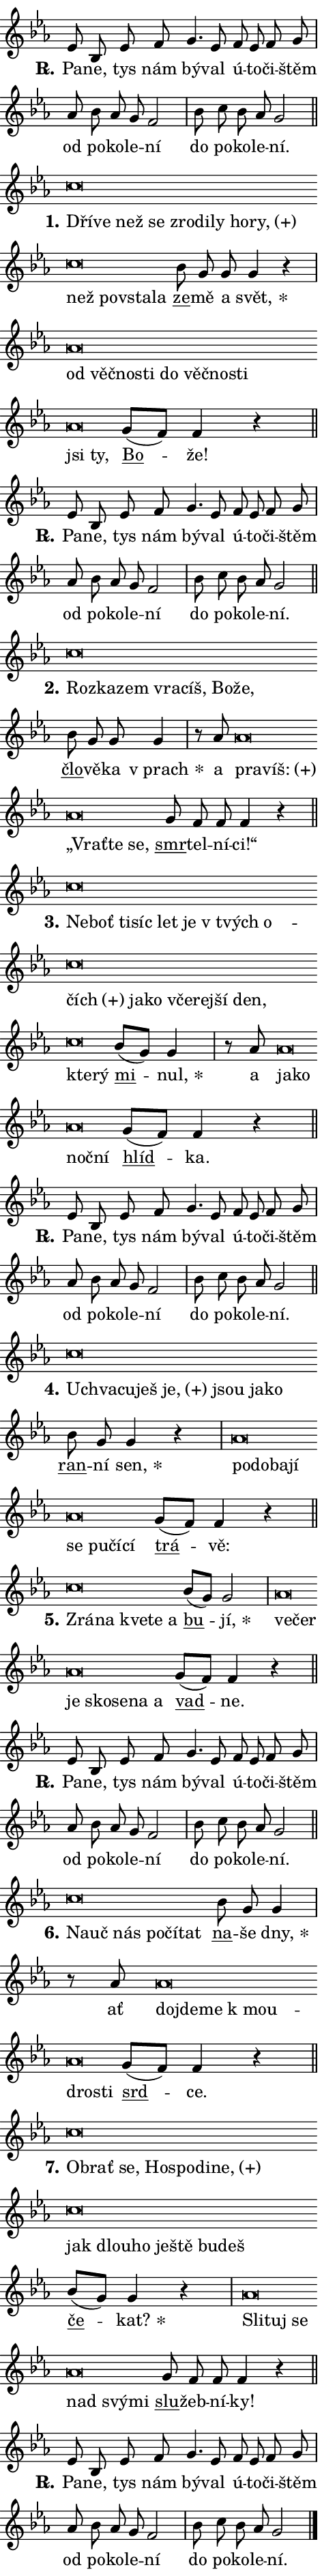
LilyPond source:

\version "2.24.0"
\header { tagline = "" }
\paper {
  indent = 0\cm
  top-margin = 0\cm
  right-margin = 0.13\cm % to fit lyric hyphens
  bottom-margin = 0\cm
  left-margin = 0\cm
  paper-width = 8\cm
  page-breaking = #ly:one-page-breaking
  system-system-spacing.basic-distance = #11
  score-system-spacing.basic-distance = #11
  ragged-last = ##f
}


%% Author: Thomas Morley
%% https://lists.gnu.org/archive/html/lilypond-user/2020-05/msg00002.html
#(define (line-position grob)
"Returns position of @var[grob} in current system:
   @code{'start}, if at first time-step
   @code{'end}, if at last time-step
   @code{'middle} otherwise
"
  (let* ((col (ly:item-get-column grob))
         (ln (ly:grob-object col 'left-neighbor))
         (rn (ly:grob-object col 'right-neighbor))
         (col-to-check-left (if (ly:grob? ln) ln col))
         (col-to-check-right (if (ly:grob? rn) rn col))
         (break-dir-left
           (and
             (ly:grob-property col-to-check-left 'non-musical #f)
             (ly:item-break-dir col-to-check-left)))
         (break-dir-right
           (and
             (ly:grob-property col-to-check-right 'non-musical #f)
             (ly:item-break-dir col-to-check-right))))
        (cond ((eqv? 1 break-dir-left) 'start)
              ((eqv? -1 break-dir-right) 'end)
              (else 'middle))))

#(define (tranparent-at-line-position vctor)
  (lambda (grob)
  "Relying on @code{line-position} select the relevant enry from @var{vctor}.
Used to determine transparency,"
    (case (line-position grob)
      ((end) (not (vector-ref vctor 0)))
      ((middle) (not (vector-ref vctor 1)))
      ((start) (not (vector-ref vctor 2))))))

noteHeadBreakVisibility =
#(define-music-function (break-visibility)(vector?)
"Makes @code{NoteHead}s transparent relying on @var{break-visibility}"
#{
  \override NoteHead.transparent =
    #(tranparent-at-line-position break-visibility)
#})

#(define delete-ledgers-for-transparent-note-heads
  (lambda (grob)
    "Reads whether a @code{NoteHead} is transparent.
If so this @code{NoteHead} is removed from @code{'note-heads} from
@var{grob}, which is supposed to be @code{LedgerLineSpanner}.
As a result ledgers are not printed for this @code{NoteHead}"
    (let* ((nhds-array (ly:grob-object grob 'note-heads))
           (nhds-list
             (if (ly:grob-array? nhds-array)
                 (ly:grob-array->list nhds-array)
                 '()))
           ;; Relies on the transparent-property being done before
           ;; Staff.LedgerLineSpanner.after-line-breaking is executed.
           ;; This is fragile ...
           (to-keep
             (remove
               (lambda (nhd)
                 (ly:grob-property nhd 'transparent #f))
               nhds-list)))
      ;; TODO find a better method to iterate over grob-arrays, similiar
      ;; to filter/remove etc for lists
      ;; For now rebuilt from scratch
      (set! (ly:grob-object grob 'note-heads)  '())
      (for-each
        (lambda (nhd)
          (ly:pointer-group-interface::add-grob grob 'note-heads nhd))
        to-keep))))

squashNotes = {
  \override NoteHead.X-extent = #'(-0.2 . 0.2)
  \override NoteHead.Y-extent = #'(-0.75 . 0)
  \override NoteHead.stencil =
    #(lambda (grob)
       (let ((pos (ly:grob-property grob 'staff-position)))
         (begin
           (if (< pos -7) (display "ERROR: Lower brevis then expected\n") (display ""))
           (if (<= pos -6) ly:text-interface::print ly:note-head::print))))
}
unSquashNotes = {
  \revert NoteHead.X-extent
  \revert NoteHead.Y-extent
  \revert NoteHead.stencil
}

hideNotes = \noteHeadBreakVisibility #begin-of-line-visible
unHideNotes = \noteHeadBreakVisibility #all-visible

% work-around for resetting accidentals
% https://lilypond.org/doc/v2.23/Documentation/notation/displaying-rhythms#unmetered-music
cadenzaMeasure = {
  \cadenzaOff
  \partial 1024 s1024
  \cadenzaOn
}

#(define-markup-command (accent layout props text) (markup?)
  "Underline accented syllable"
  (interpret-markup layout props
    #{\markup \override #'(offset . 4.3) \underline { #text }#}))

responsum = \markup \concat {
  "R" \hspace #-1.05 \path #0.1 #'((moveto 0 0.07) (lineto 0.9 0.8)) \hspace #0.05 "."
}

spaceSize = #0.6828661417322834 % exact space size for TeX Gyre Schola

\layout {
  \context {
    \Staff
    \remove "Time_signature_engraver"
    \override LedgerLineSpanner.after-line-breaking = #delete-ledgers-for-transparent-note-heads
  }
  \context {
    \Lyrics {
      \override LyricSpace.minimum-distance = \spaceSize
      \override LyricText.font-name = #"TeX Gyre Schola"
      \override LyricText.font-size = 1
      \override StanzaNumber.font-name = #"TeX Gyre Schola Bold"
      \override StanzaNumber.font-size = 1
    }
  }
  \context {
    \Score 
    \override NoteHead.text =
      #(lambda (grob) 
        (let ((pos (ly:grob-property grob 'staff-position)))
          #{\markup {
            \combine
              \halign #-0.55 \raise #(if (= pos -6) 0 0.5) \override #'(thickness . 2) \draw-line #'(3.2 . 0)
              \musicglyph "noteheads.sM1"
          }#}))
  }
}

% magnetic-lyrics.ily
%
%   written by
%     Jean Abou Samra <jean@abou-samra.fr>
%     Werner Lemberg <wl@gnu.org>
%
%   adapted by
%     Jiri Hon <jiri.hon@gmail.com>
%
% Version 2022-Apr-15

% https://www.mail-archive.com/lilypond-user@gnu.org/msg149350.html

#(define (Left_hyphen_pointer_engraver context)
   "Collect syllable-hyphen-syllable occurrences in lyrics and store
them in properties.  This engraver only looks to the left.  For
example, if the lyrics input is @code{foo -- bar}, it does the
following.

@itemize @bullet
@item
Set the @code{text} property of the @code{LyricHyphen} grob between
@q{foo} and @q{bar} to @code{foo}.

@item
Set the @code{left-hyphen} property of the @code{LyricText} grob with
text @q{foo} to the @code{LyricHyphen} grob between @q{foo} and
@q{bar}.
@end itemize

Use this auxiliary engraver in combination with the
@code{lyric-@/text::@/apply-@/magnetic-@/offset!} hook."
   (let ((hyphen #f)
         (text #f))
     (make-engraver
      (acknowledgers
       ((lyric-syllable-interface engraver grob source-engraver)
        (set! text grob)))
      (end-acknowledgers
       ((lyric-hyphen-interface engraver grob source-engraver)
        ;(when (not (grob::has-interface grob 'lyric-space-interface))
          (set! hyphen grob)));)
      ((stop-translation-timestep engraver)
       (when (and text hyphen)
         (ly:grob-set-object! text 'left-hyphen hyphen))
       (set! text #f)
       (set! hyphen #f)))))

#(define (lyric-text::apply-magnetic-offset! grob)
   "If the space between two syllables is less than the value in
property @code{LyricText@/.details@/.squash-threshold}, move the right
syllable to the left so that it gets concatenated with the left
syllable.

Use this function as a hook for
@code{LyricText@/.after-@/line-@/breaking} if the
@code{Left_@/hyphen_@/pointer_@/engraver} is active."
   (let ((hyphen (ly:grob-object grob 'left-hyphen #f)))
     (when hyphen
       (let ((left-text (ly:spanner-bound hyphen LEFT)))
         (when (grob::has-interface left-text 'lyric-syllable-interface)
           (let* ((common (ly:grob-common-refpoint grob left-text X))
                  (this-x-ext (ly:grob-extent grob common X))
                  (left-x-ext
                   (begin
                     ;; Trigger magnetism for left-text.
                     (ly:grob-property left-text 'after-line-breaking)
                     (ly:grob-extent left-text common X)))
                  ;; `delta` is the gap width between two syllables.
                  (delta (- (interval-start this-x-ext)
                            (interval-end left-x-ext)))
                  (details (ly:grob-property grob 'details))
                  (threshold (assoc-get 'squash-threshold details 0.2)))
             (when (< delta threshold)
               (let* (;; We have to manipulate the input text so that
                      ;; ligatures crossing syllable boundaries are not
                      ;; disabled.  For languages based on the Latin
                      ;; script this is essentially a beautification.
                      ;; However, for non-Western scripts it can be a
                      ;; necessity.
                      (lt (ly:grob-property left-text 'text))
                      (rt (ly:grob-property grob 'text))
                      (is-space (grob::has-interface hyphen 'lyric-space-interface))
                      (space (if is-space " " ""))
                      (extra-delta (if is-space spaceSize 0))
                      ;; Append new syllable.
                      (ltrt-space (if (and (string? lt) (string? rt))
                                (string-append lt space rt)
                                (make-concat-markup (list lt space rt))))
                      ;; Right-align `ltrt` to the right side.
                      (ltrt-space-markup (grob-interpret-markup
                               grob
                               (make-translate-markup
                                (cons (interval-length this-x-ext) 0)
                                (make-right-align-markup ltrt-space)))))
                 (begin
                   ;; Don't print `left-text`.
                   (ly:grob-set-property! left-text 'stencil #f)
                   ;; Set text and stencil (which holds all collected
                   ;; syllables so far) and shift it to the left.
                   (ly:grob-set-property! grob 'text ltrt-space)
                   (ly:grob-set-property! grob 'stencil ltrt-space-markup)
                   (ly:grob-translate-axis! grob (- (- delta extra-delta)) X))))))))))


#(define (lyric-hyphen::displace-bounds-first grob)
   ;; Make very sure this callback isn't triggered too early.
   (let ((left (ly:spanner-bound grob LEFT))
         (right (ly:spanner-bound grob RIGHT)))
     (ly:grob-property left 'after-line-breaking)
     (ly:grob-property right 'after-line-breaking)
     (ly:lyric-hyphen::print grob)))

squashThreshold = #0.4

\layout {
  \context {
    \Lyrics
    \consists #Left_hyphen_pointer_engraver
    \override LyricText.after-line-breaking =
      #lyric-text::apply-magnetic-offset!
    \override LyricHyphen.stencil = #lyric-hyphen::displace-bounds-first
    \override LyricText.details.squash-threshold = \squashThreshold
    \override LyricHyphen.minimum-distance = 0
    \override LyricHyphen.minimum-length = \squashThreshold
  }
}

squashText = \override LyricText.details.squash-threshold = 9999
unSquashText = \override LyricText.details.squash-threshold = \squashThreshold

leftText = \override LyricText.self-alignment-X = #LEFT
unLeftText = \revert LyricText.self-alignment-X

starOffset = #(lambda (grob) 
                (let ((x_offset (ly:self-alignment-interface::aligned-on-x-parent grob)))
                  (if (= x_offset 0) 0 (+ x_offset 1.2))))

star = #(define-music-function (syllable)(string?)
"Append star separator at the end of a syllable"
#{
  \once \override LyricText.X-offset = #starOffset
  \lyricmode { \markup {
    #syllable
    \override #'((font-name . "TeX Gyre Schola Bold")) \hspace #0.2 \lower #0.65 \larger "*"
  } }
#})

starAccent = #(define-music-function (syllable)(string?)
"Append star separator at the end of a syllable and make accent"
#{
  \once \override LyricText.X-offset = #starOffset
  \lyricmode { \markup {
    \accent #syllable
    \override #'((font-name . "TeX Gyre Schola Bold")) \hspace #0.2 \lower #0.65 \larger "*"
  } }
#})

breath = #(define-music-function (syllable)(string?)
"Append breathing indicator at the end of a syllable"
#{
  \lyricmode { \markup { #syllable "+" } }
#})

optionalBreath = #(define-music-function (syllable)(string?)
"Append optional breathing indicator at the end of a syllable"
#{
  \lyricmode { \markup { #syllable "(+)" } }
#})


\score {
    <<
        \new Voice = "melody" { \cadenzaOn \key es \major \relative { es'8 bes es f g4. es8 \bar "" f es f g \cadenzaMeasure \bar "|" as bes as g f2 \cadenzaMeasure \bar "|" bes8 c bes as g2 \cadenzaMeasure \bar "||" \break } }
        \new Lyrics \lyricsto "melody" { \lyricmode { \set stanza = \responsum
Pa -- ne, tys nám bý -- val ú -- to -- či -- štěm od po -- ko -- le -- ní do po -- ko -- le -- ní. } }
    >>
    \layout {}
}

\score {
    <<
        \new Voice = "melody" { \cadenzaOn \key es \major \relative { \squashNotes c''\breve*1/16 \hideNotes \breve*1/16 \bar "" \breve*1/16 \bar "" \breve*1/16 \bar "" \breve*1/16 \bar "" \breve*1/16 \bar "" \breve*1/16 \bar "" \breve*1/16 \bar "" \breve*1/16 \bar "" \breve*1/16 \bar "" \breve*1/16 \bar "" \breve*1/16 \breve*1/16 \bar "" \unHideNotes \unSquashNotes \bar "" bes8 g g g4 r \cadenzaMeasure \bar "|" \squashNotes as\breve*1/16 \hideNotes \breve*1/16 \bar "" \breve*1/16 \bar "" \breve*1/16 \bar "" \breve*1/16 \bar "" \breve*1/16 \bar "" \breve*1/16 \bar "" \breve*1/16 \bar "" \breve*1/16 \breve*1/16 \bar "" \unHideNotes \unSquashNotes \bar "" g8[( f)] f4 r \cadenzaMeasure \bar "||" \break } }
        \new Lyrics \lyricsto "melody" { \lyricmode { \set stanza = "1."
\leftText Dří -- \squashText ve než se zro -- di -- ly ho -- \optionalBreath ry, než po -- vsta -- la \unLeftText \unSquashText \markup \accent ze -- mě a \star svět, \leftText od \squashText věč -- no -- sti do věč -- no -- sti jsi ty, \unLeftText \unSquashText \markup \accent Bo -- že! } }
    >>
    \layout {}
}

\score {
    <<
        \new Voice = "melody" { \cadenzaOn \key es \major \relative { es'8 bes es f g4. es8 \bar "" f es f g \cadenzaMeasure \bar "|" as bes as g f2 \cadenzaMeasure \bar "|" bes8 c bes as g2 \cadenzaMeasure \bar "||" \break } }
        \new Lyrics \lyricsto "melody" { \lyricmode { \set stanza = \responsum
Pa -- ne, tys nám bý -- val ú -- to -- či -- štěm od po -- ko -- le -- ní do po -- ko -- le -- ní. } }
    >>
    \layout {}
}

\score {
    <<
        \new Voice = "melody" { \cadenzaOn \key es \major \relative { \squashNotes c''\breve*1/16 \hideNotes \breve*1/16 \bar "" \breve*1/16 \bar "" \breve*1/16 \bar "" \breve*1/16 \bar "" \breve*1/16 \breve*1/16 \bar "" \unHideNotes \unSquashNotes \bar "" bes8 g g g4 \cadenzaMeasure \bar "|" r8 as8 \squashNotes as\breve*1/16 \hideNotes \breve*1/16 \bar "" \breve*1/16 \bar "" \breve*1/16 \breve*1/16 \bar "" \unHideNotes \unSquashNotes \bar "" g8 f f f4 r \cadenzaMeasure \bar "||" \break } }
        \new Lyrics \lyricsto "melody" { \lyricmode { \set stanza = "2."
\leftText Roz -- \squashText ka -- zem vra -- cíš, Bo -- že, \unLeftText \unSquashText \markup \accent člo -- vě -- ka \star "v prach" a \leftText pra -- \squashText \optionalBreath víš: „Vrať -- te se, \unLeftText \unSquashText \markup \accent smr -- tel -- ní -- ci!“ } }
    >>
    \layout {}
}

\score {
    <<
        \new Voice = "melody" { \cadenzaOn \key es \major \relative { \squashNotes c''\breve*1/16 \hideNotes \breve*1/16 \bar "" \breve*1/16 \bar "" \breve*1/16 \bar "" \breve*1/16 \bar "" \breve*1/16 \bar "" \breve*1/16 \bar "" \breve*1/16 \bar "" \breve*1/16 \bar "" \breve*1/16 \bar "" \breve*1/16 \bar "" \breve*1/16 \bar "" \breve*1/16 \bar "" \breve*1/16 \bar "" \breve*1/16 \bar "" \breve*1/16 \breve*1/16 \bar "" \unHideNotes \unSquashNotes \bar "" bes8[( g)] g4 \cadenzaMeasure \bar "|" r8 as8 \squashNotes as\breve*1/16 \hideNotes \breve*1/16 \bar "" \breve*1/16 \breve*1/16 \bar "" \unHideNotes \unSquashNotes \bar "" g8[( f)] f4 r \cadenzaMeasure \bar "||" \break } }
        \new Lyrics \lyricsto "melody" { \lyricmode { \set stanza = "3."
\leftText Ne -- \squashText boť ti -- síc let je "v tvých" o -- \optionalBreath čích ja -- ko vče -- rej -- ší den, kte -- rý \unLeftText \unSquashText \markup \accent mi -- \star nul, a \leftText ja -- \squashText ko noč -- ní \unLeftText \unSquashText \markup \accent hlíd -- ka. } }
    >>
    \layout {}
}

\score {
    <<
        \new Voice = "melody" { \cadenzaOn \key es \major \relative { es'8 bes es f g4. es8 \bar "" f es f g \cadenzaMeasure \bar "|" as bes as g f2 \cadenzaMeasure \bar "|" bes8 c bes as g2 \cadenzaMeasure \bar "||" \break } }
        \new Lyrics \lyricsto "melody" { \lyricmode { \set stanza = \responsum
Pa -- ne, tys nám bý -- val ú -- to -- či -- štěm od po -- ko -- le -- ní do po -- ko -- le -- ní. } }
    >>
    \layout {}
}

\score {
    <<
        \new Voice = "melody" { \cadenzaOn \key es \major \relative { \squashNotes c''\breve*1/16 \hideNotes \breve*1/16 \bar "" \breve*1/16 \bar "" \breve*1/16 \bar "" \breve*1/16 \bar "" \breve*1/16 \breve*1/16 \bar "" \unHideNotes \unSquashNotes \bar "" bes8 g g4 r \cadenzaMeasure \bar "|" \squashNotes as\breve*1/16 \hideNotes \breve*1/16 \bar "" \breve*1/16 \bar "" \breve*1/16 \bar "" \breve*1/16 \bar "" \breve*1/16 \bar "" \breve*1/16 \breve*1/16 \bar "" \unHideNotes \unSquashNotes \bar "" g8[( f)] f4 r \cadenzaMeasure \bar "||" \break } }
        \new Lyrics \lyricsto "melody" { \lyricmode { \set stanza = "4."
\leftText Uchva -- \squashText cu -- ješ \optionalBreath je, jsou ja -- ko \unLeftText \unSquashText \markup \accent ran -- ní \star sen, \leftText po -- \squashText do -- ba -- jí se pu -- čí -- cí \unLeftText \unSquashText \markup \accent trá -- vě: } }
    >>
    \layout {}
}

\score {
    <<
        \new Voice = "melody" { \cadenzaOn \key es \major \relative { \squashNotes c''\breve*1/16 \hideNotes \breve*1/16 \bar "" \breve*1/16 \bar "" \breve*1/16 \breve*1/16 \bar "" \unHideNotes \unSquashNotes \bar "" bes8[( g)] g2 \cadenzaMeasure \bar "|" \squashNotes as\breve*1/16 \hideNotes \breve*1/16 \bar "" \breve*1/16 \bar "" \breve*1/16 \bar "" \breve*1/16 \bar "" \breve*1/16 \breve*1/16 \bar "" \unHideNotes \unSquashNotes \bar "" g8[( f)] f4 r \cadenzaMeasure \bar "||" \break } }
        \new Lyrics \lyricsto "melody" { \lyricmode { \set stanza = "5."
\leftText Zrá -- \squashText na kve -- te a \unLeftText \unSquashText \markup \accent bu -- \star jí, \leftText ve -- \squashText čer je sko -- se -- na a \unLeftText \unSquashText \markup \accent vad -- ne. } }
    >>
    \layout {}
}

\score {
    <<
        \new Voice = "melody" { \cadenzaOn \key es \major \relative { es'8 bes es f g4. es8 \bar "" f es f g \cadenzaMeasure \bar "|" as bes as g f2 \cadenzaMeasure \bar "|" bes8 c bes as g2 \cadenzaMeasure \bar "||" \break } }
        \new Lyrics \lyricsto "melody" { \lyricmode { \set stanza = \responsum
Pa -- ne, tys nám bý -- val ú -- to -- či -- štěm od po -- ko -- le -- ní do po -- ko -- le -- ní. } }
    >>
    \layout {}
}

\score {
    <<
        \new Voice = "melody" { \cadenzaOn \key es \major \relative { \squashNotes c''\breve*1/16 \hideNotes \breve*1/16 \bar "" \breve*1/16 \bar "" \breve*1/16 \bar "" \breve*1/16 \breve*1/16 \bar "" \unHideNotes \unSquashNotes \bar "" bes8 g g4 \cadenzaMeasure \bar "|" r8 as8 \squashNotes as\breve*1/16 \hideNotes \breve*1/16 \bar "" \breve*1/16 \bar "" \breve*1/16 \bar "" \breve*1/16 \breve*1/16 \bar "" \unHideNotes \unSquashNotes \bar "" g8[( f)] f4 r \cadenzaMeasure \bar "||" \break } }
        \new Lyrics \lyricsto "melody" { \lyricmode { \set stanza = "6."
\leftText Na -- \squashText uč nás po -- čí -- tat \unLeftText \unSquashText \markup \accent na -- še \star dny, ať \leftText do -- \squashText jde -- me "k mou" -- dro -- sti \unLeftText \unSquashText \markup \accent srd -- ce. } }
    >>
    \layout {}
}

\score {
    <<
        \new Voice = "melody" { \cadenzaOn \key es \major \relative { \squashNotes c''\breve*1/16 \hideNotes \breve*1/16 \bar "" \breve*1/16 \bar "" \breve*1/16 \bar "" \breve*1/16 \bar "" \breve*1/16 \bar "" \breve*1/16 \bar "" \breve*1/16 \bar "" \breve*1/16 \bar "" \breve*1/16 \bar "" \breve*1/16 \bar "" \breve*1/16 \bar "" \breve*1/16 \breve*1/16 \bar "" \unHideNotes \unSquashNotes \bar "" bes8[( g)] g4 r \cadenzaMeasure \bar "|" \squashNotes as\breve*1/16 \hideNotes \breve*1/16 \bar "" \breve*1/16 \bar "" \breve*1/16 \bar "" \breve*1/16 \breve*1/16 \bar "" \unHideNotes \unSquashNotes \bar "" g8 f f f4 r \cadenzaMeasure \bar "||" \break } }
        \new Lyrics \lyricsto "melody" { \lyricmode { \set stanza = "7."
\leftText Ob -- \squashText rať se, Ho -- spo -- di -- \optionalBreath ne, jak dlou -- ho je -- ště bu -- deš \unLeftText \unSquashText \markup \accent če -- \star kat? \leftText Sli -- \squashText tuj se nad svý -- mi \unLeftText \unSquashText \markup \accent slu -- žeb -- ní -- ky! } }
    >>
    \layout {}
}

\score {
    <<
        \new Voice = "melody" { \cadenzaOn \key es \major \relative { es'8 bes es f g4. es8 \bar "" f es f g \cadenzaMeasure \bar "|" as bes as g f2 \cadenzaMeasure \bar "|" bes8 c bes as g2 \cadenzaMeasure \bar "||" \break } \bar "|." }
        \new Lyrics \lyricsto "melody" { \lyricmode { \set stanza = \responsum
Pa -- ne, tys nám bý -- val ú -- to -- či -- štěm od po -- ko -- le -- ní do po -- ko -- le -- ní. } }
    >>
    \layout {}
}
